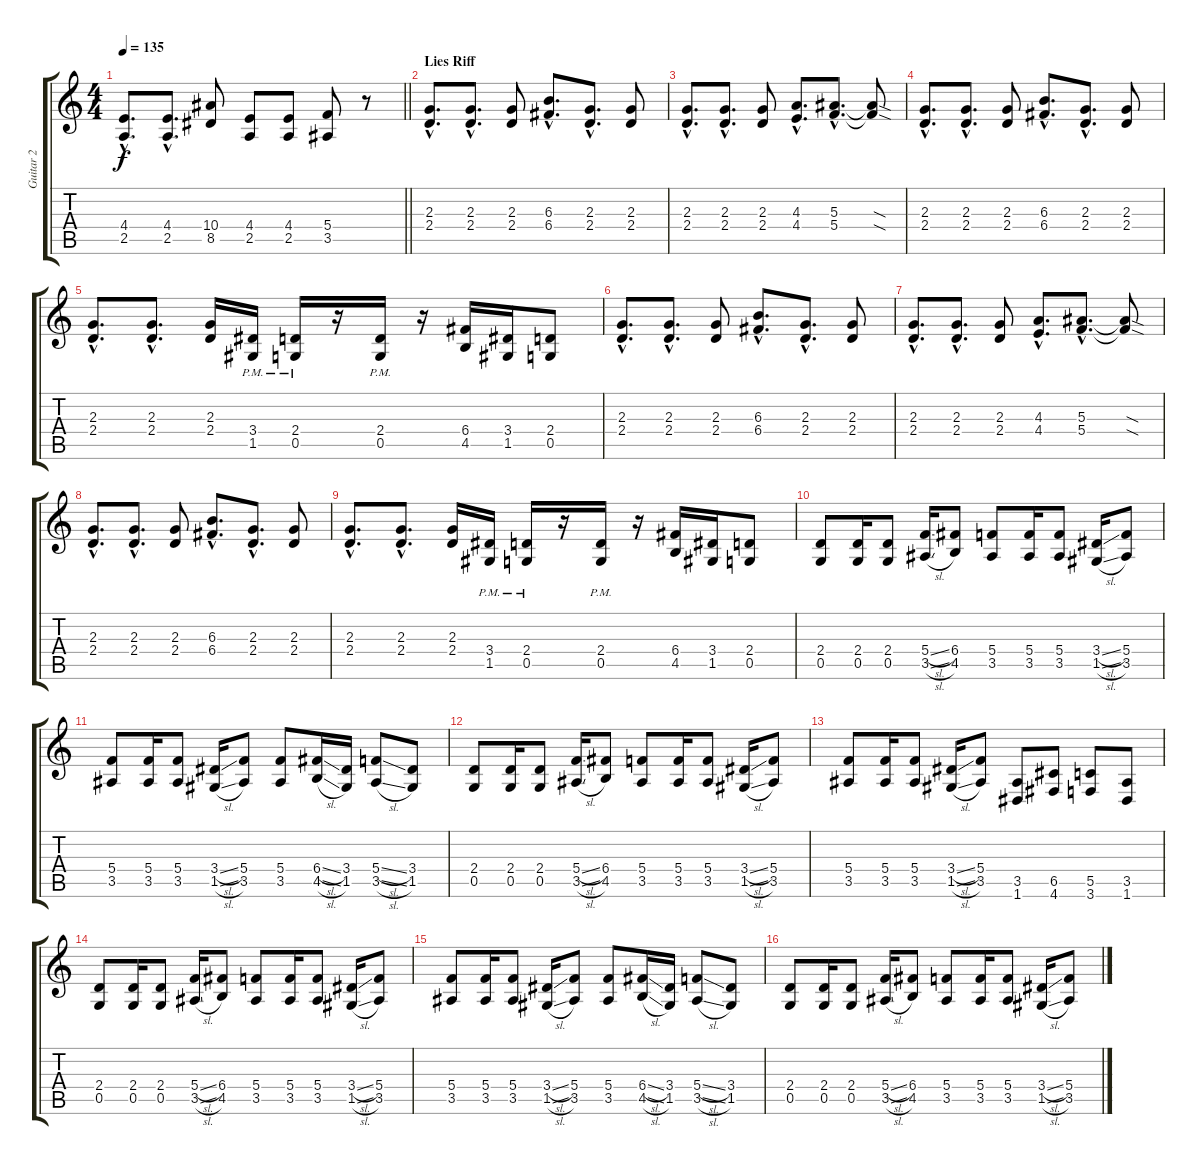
\track ("Guitar 2" "Guitar 2") {instrument distortionguitar}
\staff {score tabs}
\tuning (D4 A3 F3 C3 G2 D2) {hide}
\ts (4 4)
\tempo 135
\clef g2
\barLineRight lightlight
\ks c
(4.4{hac} 2.5{hac}).8{d dy f} (4.4{hac} 2.5{hac}).8{d} (10.4 8.5).8 (4.4 2.5).8 (4.4 2.5).8 (5.4 3.5).8 r.8 |
\section ("" "Lies Riff")
(2.3{hac} 2.4{hac}).8{d} (2.3{hac} 2.4{hac}).8{d} (2.3 2.4).8 (6.3{hac} 6.4{hac}).8{d} (2.3{hac} 2.4{hac}).8{d} (2.3 2.4).8 |
(2.3{hac} 2.4{hac}).8{d} (2.3{hac} 2.4{hac}).8{d} (2.3 2.4).8 (4.3{hac} 4.4{hac}).8{d} (5.3{hac} 5.4{hac}).8{d} (5.3{sod t} 5.4{sod t}).8 |
(2.3{hac} 2.4{hac}).8{d} (2.3{hac} 2.4{hac}).8{d} (2.3 2.4).8 (6.3{hac} 6.4{hac}).8{d} (2.3{hac} 2.4{hac}).8{d} (2.3 2.4).8 |
(2.3{hac} 2.4{hac}).8{d} (2.3{hac} 2.4{hac}).8{d} (2.3 2.4).16 (3.4{pm} 1.5{pm}).16 (2.4{pm} 0.5{pm}).16 r.16 (2.4{pm} 0.5{pm}).16 r.16 (6.4 4.5).16 (3.4 1.5).16 (2.4 0.5).8 |
(2.3{hac} 2.4{hac}).8{d} (2.3{hac} 2.4{hac}).8{d} (2.3 2.4).8 (6.3{hac} 6.4{hac}).8{d} (2.3{hac} 2.4{hac}).8{d} (2.3 2.4).8 |
(2.3{hac} 2.4{hac}).8{d} (2.3{hac} 2.4{hac}).8{d} (2.3 2.4).8 (4.3{hac} 4.4{hac}).8{d} (5.3{hac} 5.4{hac}).8{d} (5.3{sod t} 5.4{sod t}).8 |
(2.3{hac} 2.4{hac}).8{d} (2.3{hac} 2.4{hac}).8{d} (2.3 2.4).8 (6.3{hac} 6.4{hac}).8{d} (2.3{hac} 2.4{hac}).8{d} (2.3 2.4).8 |
(2.3{hac} 2.4{hac}).8{d} (2.3{hac} 2.4{hac}).8{d} (2.3 2.4).16 (3.4{pm} 1.5{pm}).16 (2.4{pm} 0.5{pm}).16 r.16 (2.4{pm} 0.5{pm}).16 r.16 (6.4 4.5).16 (3.4 1.5).16 (2.4 0.5).8 |
(2.4 0.5).8 (2.4 0.5).16 (2.4 0.5).8 (5.4{sl} 3.5{sl}).16 (6.4 4.5).8 (5.4 3.5).8 (5.4 3.5).16 (5.4 3.5).8 (3.4{sl} 1.5{sl}).16 (5.4 3.5).8 |
(5.4 3.5).8 (5.4 3.5).16 (5.4 3.5).8 (3.4{sl} 1.5{sl}).16 (5.4 3.5).8 (5.4 3.5).8 (6.4{sl} 4.5{sl}).16 (3.4 1.5).16 (5.4{sl} 3.5{sl}).8 (3.4 1.5).8 |
(2.4 0.5).8 (2.4 0.5).16 (2.4 0.5).8 (5.4{sl} 3.5{sl}).16 (6.4 4.5).8 (5.4 3.5).8 (5.4 3.5).16 (5.4 3.5).8 (3.4{sl} 1.5{sl}).16 (5.4 3.5).8 |
(5.4 3.5).8 (5.4 3.5).16 (5.4 3.5).8 (3.4{sl} 1.5{sl}).16 (5.4 3.5).8 (3.5 1.6).8 (6.5 4.6).8 (5.5 3.6).8 (3.5 1.6).8 |
(2.4 0.5).8 (2.4 0.5).16 (2.4 0.5).8 (5.4{sl} 3.5{sl}).16 (6.4 4.5).8 (5.4 3.5).8 (5.4 3.5).16 (5.4 3.5).8 (3.4{sl} 1.5{sl}).16 (5.4 3.5).8 |
(5.4 3.5).8 (5.4 3.5).16 (5.4 3.5).8 (3.4{sl} 1.5{sl}).16 (5.4 3.5).8 (5.4 3.5).8 (6.4{sl} 4.5{sl}).16 (3.4 1.5).16 (5.4{sl} 3.5{sl}).8 (3.4 1.5).8 |
(2.4 0.5).8 (2.4 0.5).16 (2.4 0.5).8 (5.4{sl} 3.5{sl}).16 (6.4 4.5).8 (5.4 3.5).8 (5.4 3.5).16 (5.4 3.5).8 (3.4{sl} 1.5{sl}).16 (5.4 3.5).8
